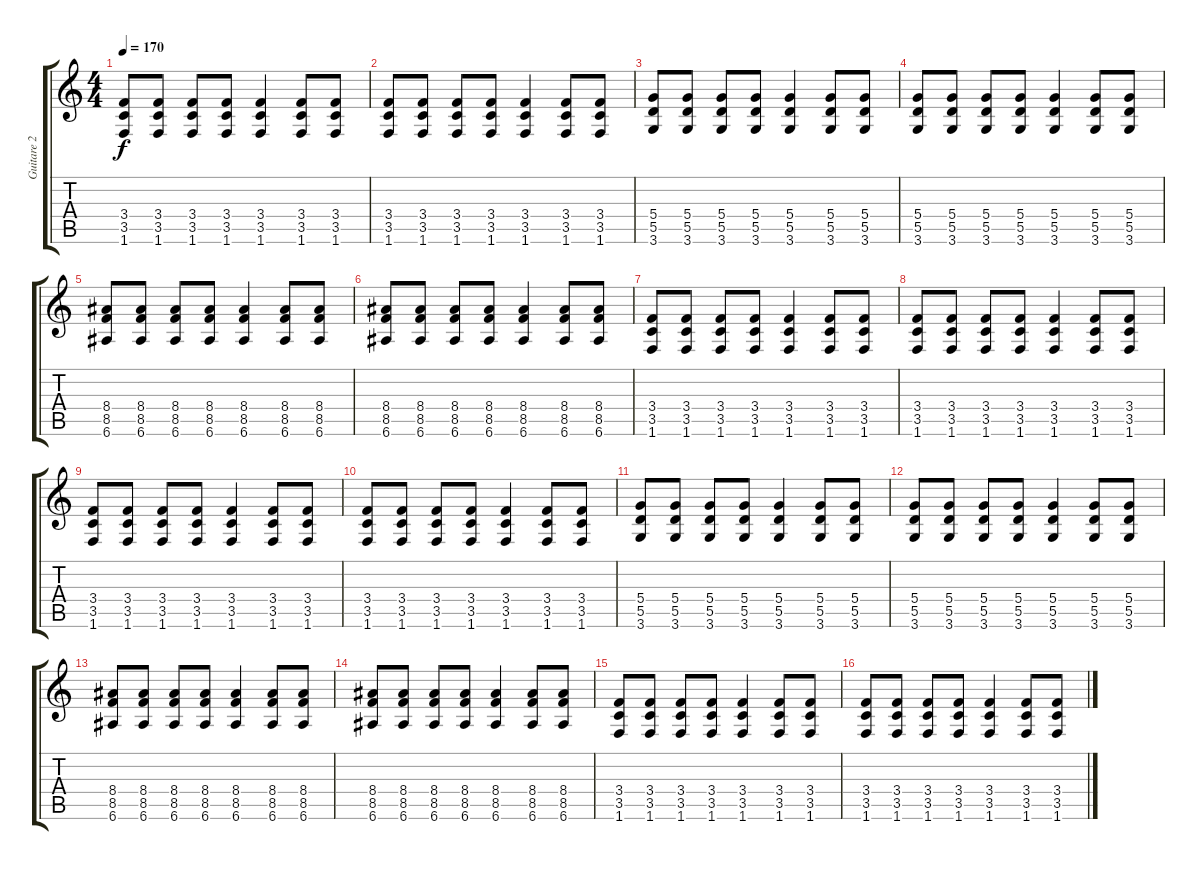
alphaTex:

\track ("Guitare 2" "Guitare 2") {instrument distortionguitar}
\staff {score tabs}
\tuning (E4 B3 G3 D3 A2 E2) {hide}
\ts (4 4)
\tempo 170
\clef g2
\ks c
(3.4 3.5 1.6).8{dy f} (3.4 3.5 1.6).8 (3.4 3.5 1.6).8 (3.4 3.5 1.6).8 (3.4 3.5 1.6).4 (3.4 3.5 1.6).8 (3.4 3.5 1.6).8 |
(3.4 3.5 1.6).8 (3.4 3.5 1.6).8 (3.4 3.5 1.6).8 (3.4 3.5 1.6).8 (3.4 3.5 1.6).4 (3.4 3.5 1.6).8 (3.4 3.5 1.6).8 |
(5.4 5.5 3.6).8 (5.4 5.5 3.6).8 (5.4 5.5 3.6).8 (5.4 5.5 3.6).8 (5.4 5.5 3.6).4 (5.4 5.5 3.6).8 (5.4 5.5 3.6).8 |
(5.4 5.5 3.6).8 (5.4 5.5 3.6).8 (5.4 5.5 3.6).8 (5.4 5.5 3.6).8 (5.4 5.5 3.6).4 (5.4 5.5 3.6).8 (5.4 5.5 3.6).8 |
(8.4 8.5 6.6).8 (8.4 8.5 6.6).8 (8.4 8.5 6.6).8 (8.4 8.5 6.6).8 (8.4 8.5 6.6).4 (8.4 8.5 6.6).8 (8.4 8.5 6.6).8 |
(8.4 8.5 6.6).8 (8.4 8.5 6.6).8 (8.4 8.5 6.6).8 (8.4 8.5 6.6).8 (8.4 8.5 6.6).4 (8.4 8.5 6.6).8 (8.4 8.5 6.6).8 |
(3.4 3.5 1.6).8 (3.4 3.5 1.6).8 (3.4 3.5 1.6).8 (3.4 3.5 1.6).8 (3.4 3.5 1.6).4 (3.4 3.5 1.6).8 (3.4 3.5 1.6).8 |
(3.4 3.5 1.6).8 (3.4 3.5 1.6).8 (3.4 3.5 1.6).8 (3.4 3.5 1.6).8 (3.4 3.5 1.6).4 (3.4 3.5 1.6).8 (3.4 3.5 1.6).8 |
(3.4 3.5 1.6).8 (3.4 3.5 1.6).8 (3.4 3.5 1.6).8 (3.4 3.5 1.6).8 (3.4 3.5 1.6).4 (3.4 3.5 1.6).8 (3.4 3.5 1.6).8 |
(3.4 3.5 1.6).8 (3.4 3.5 1.6).8 (3.4 3.5 1.6).8 (3.4 3.5 1.6).8 (3.4 3.5 1.6).4 (3.4 3.5 1.6).8 (3.4 3.5 1.6).8 |
(5.4 5.5 3.6).8 (5.4 5.5 3.6).8 (5.4 5.5 3.6).8 (5.4 5.5 3.6).8 (5.4 5.5 3.6).4 (5.4 5.5 3.6).8 (5.4 5.5 3.6).8 |
(5.4 5.5 3.6).8 (5.4 5.5 3.6).8 (5.4 5.5 3.6).8 (5.4 5.5 3.6).8 (5.4 5.5 3.6).4 (5.4 5.5 3.6).8 (5.4 5.5 3.6).8 |
(8.4 8.5 6.6).8 (8.4 8.5 6.6).8 (8.4 8.5 6.6).8 (8.4 8.5 6.6).8 (8.4 8.5 6.6).4 (8.4 8.5 6.6).8 (8.4 8.5 6.6).8 |
(8.4 8.5 6.6).8 (8.4 8.5 6.6).8 (8.4 8.5 6.6).8 (8.4 8.5 6.6).8 (8.4 8.5 6.6).4 (8.4 8.5 6.6).8 (8.4 8.5 6.6).8 |
(3.4 3.5 1.6).8 (3.4 3.5 1.6).8 (3.4 3.5 1.6).8 (3.4 3.5 1.6).8 (3.4 3.5 1.6).4 (3.4 3.5 1.6).8 (3.4 3.5 1.6).8 |
(3.4 3.5 1.6).8 (3.4 3.5 1.6).8 (3.4 3.5 1.6).8 (3.4 3.5 1.6).8 (3.4 3.5 1.6).4 (3.4 3.5 1.6).8 (3.4 3.5 1.6).8
